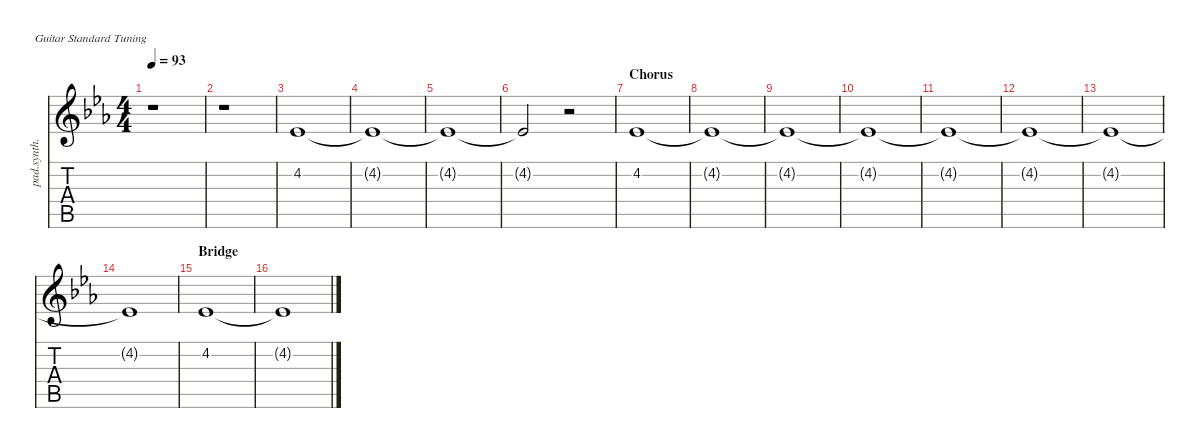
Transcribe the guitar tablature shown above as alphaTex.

\defaultSystemsLayout 4
\hideDynamics
\bracketExtendMode nobrackets
\otherSystemsTrackNameOrientation horizontal
\track ("Pad Synthesizer" "pad.synth.") {instrument pad2warm}
\staff {score tabs}
\tuning (E4 B3 G3 D3 A2 E2)
\ts (4 4)
\tempo 93
\clef g2
\ks cminor
r.1{dy mf} |
r.1 |
4.2{acc b}.1 |
4.2{t acc b}.1 |
4.2{t acc b}.1 |
4.2{t acc b}.2 r.2 |
\section ("" "Chorus")
4.2{acc b}.1 |
4.2{t acc b}.1 |
4.2{t acc b}.1 |
4.2{t acc b}.1 |
4.2{t acc b}.1 |
4.2{t acc b}.1 |
4.2{t acc b}.1 |
4.2{t acc b}.1 |
\section ("" "Bridge")
4.2{acc b}.1 |
4.2{t acc b}.1
